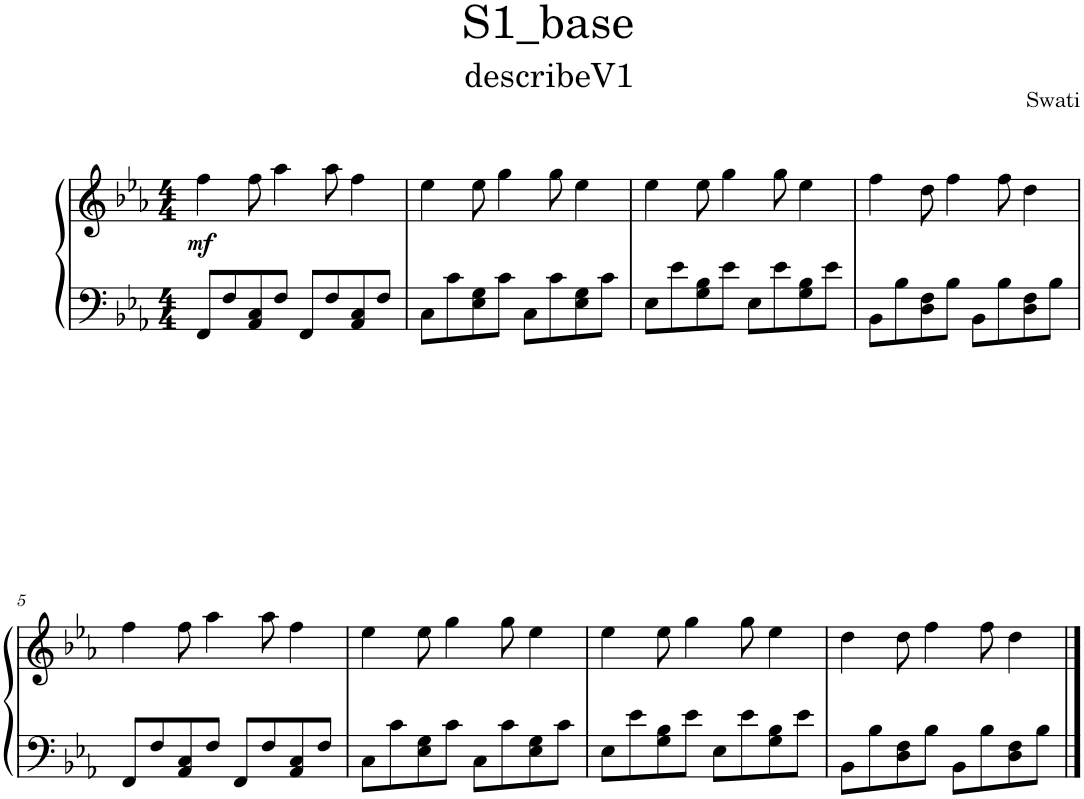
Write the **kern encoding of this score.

**kern	**kern	**dynam
*part1	*part1	*part1
*staff2	*staff1	*staff1/2
*I"Piano	*	*
*I'Pno.	*	*
*clefF4	*clefG2	*
*k[b-e-a-]	*k[b-e-a-]	*
*M4/4	*M4/4	*
=1	=1	=1
!	!	!LO:DY:b
8FF/L	4ff\	mf
8F/	.	.
8AA-/ 8C/	8ff\	.
8F/J	4aa-\	.
8FF/L	.	.
8F/	8aa-\	.
8AA-/ 8C/	4ff\	.
8F/J	.	.
=2	=2	=2
8C\L	4ee-\	.
8c\	.	.
8E-\ 8G\	8ee-\	.
8c\J	4gg\	.
8C\L	.	.
8c\	8gg\	.
8E-\ 8G\	4ee-\	.
8c\J	.	.
=3	=3	=3
8E-\L	4ee-\	.
8e-\	.	.
8G\ 8B-\	8ee-\	.
8e-\J	4gg\	.
8E-\L	.	.
8e-\	8gg\	.
8G\ 8B-\	4ee-\	.
8e-\J	.	.
=4	=4	=4
8BB-\L	4ff\	.
8B-\	.	.
8D\ 8F\	8dd\	.
8B-\J	4ff\	.
8BB-\L	.	.
8B-\	8ff\	.
8D\ 8F\	4dd\	.
8B-\J	.	.
!!LO:LB:g=z
=5	=5	=5
8FF/L	4ff\	.
8F/	.	.
8AA-/ 8C/	8ff\	.
8F/J	4aa-\	.
8FF/L	.	.
8F/	8aa-\	.
8AA-/ 8C/	4ff\	.
8F/J	.	.
=6	=6	=6
8C\L	4ee-\	.
8c\	.	.
8E-\ 8G\	8ee-\	.
8c\J	4gg\	.
8C\L	.	.
8c\	8gg\	.
8E-\ 8G\	4ee-\	.
8c\J	.	.
=7	=7	=7
8E-\L	4ee-\	.
8e-\	.	.
8G\ 8B-\	8ee-\	.
8e-\J	4gg\	.
8E-\L	.	.
8e-\	8gg\	.
8G\ 8B-\	4ee-\	.
8e-\J	.	.
=8	=8	=8
8BB-\L	4dd\	.
8B-\	.	.
8D\ 8F\	8dd\	.
8B-\J	4ff\	.
8BB-\L	.	.
8B-\	8ff\	.
8D\ 8F\	4dd\	.
8B-\J	.	.
==	==	==
*-	*-	*-
